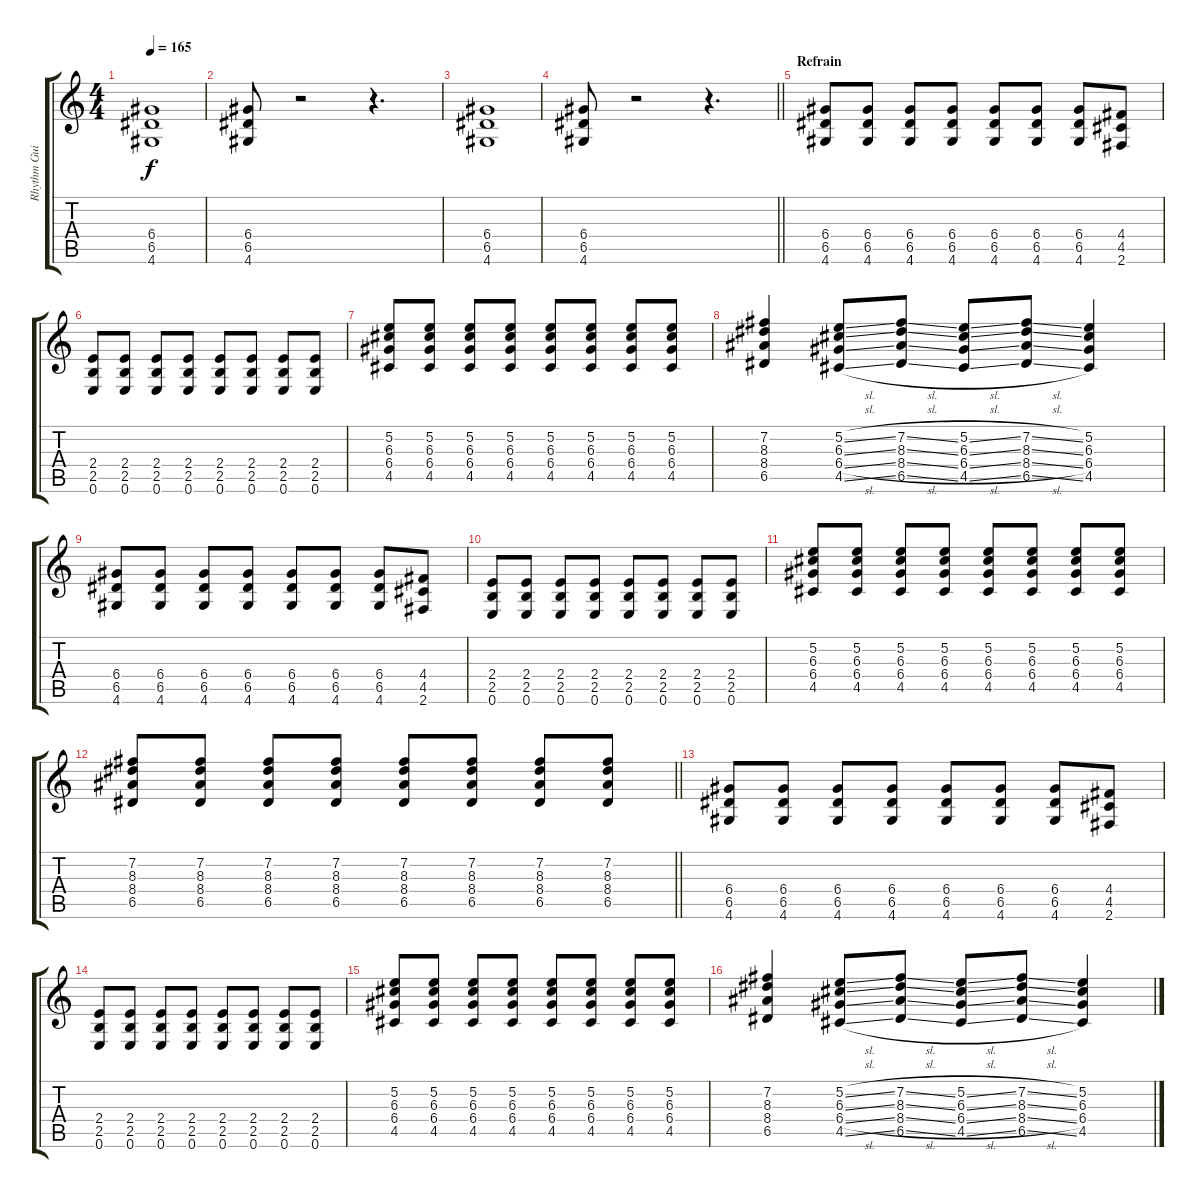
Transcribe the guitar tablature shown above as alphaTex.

\track ("Rhythm Guitar" "Rhythm Gui") {instrument distortionguitar}
\staff {score tabs}
\tuning (E4 B3 G3 D3 A2 E2) {hide}
\ts (4 4)
\tempo 165
\clef g2
\ks c
(6.4 6.5 4.6).1{dy f} |
(6.4 6.5 4.6).8 r.2 r.4{d} |
(6.4 6.5 4.6).1 |
\barLineRight lightlight
(6.4 6.5 4.6).8 r.2 r.4{d} |
\section ("" "Refrain")
(6.4 6.5 4.6).8 (6.4 6.5 4.6).8 (6.4 6.5 4.6).8 (6.4 6.5 4.6).8 (6.4 6.5 4.6).8 (6.4 6.5 4.6).8 (6.4 6.5 4.6).8 (4.4 4.5 2.6).8 |
(2.4 2.5 0.6).8 (2.4 2.5 0.6).8 (2.4 2.5 0.6).8 (2.4 2.5 0.6).8 (2.4 2.5 0.6).8 (2.4 2.5 0.6).8 (2.4 2.5 0.6).8 (2.4 2.5 0.6).8 |
(5.2 6.3 6.4 4.5).8 (5.2 6.3 6.4 4.5).8 (5.2 6.3 6.4 4.5).8 (5.2 6.3 6.4 4.5).8 (5.2 6.3 6.4 4.5).8 (5.2 6.3 6.4 4.5).8 (5.2 6.3 6.4 4.5).8 (5.2 6.3 6.4 4.5).8 |
(7.2 8.3 8.4 6.5).4 (5.2{sl} 6.3{sl} 6.4{sl} 4.5{sl}).8 (7.2{sl} 8.3{sl} 8.4{sl} 6.5{sl}).8 (5.2{sl} 6.3{sl} 6.4{sl} 4.5{sl}).8 (7.2{sl} 8.3{sl} 8.4{sl} 6.5{sl}).8 (5.2 6.3 6.4 4.5).4 |
(6.4 6.5 4.6).8 (6.4 6.5 4.6).8 (6.4 6.5 4.6).8 (6.4 6.5 4.6).8 (6.4 6.5 4.6).8 (6.4 6.5 4.6).8 (6.4 6.5 4.6).8 (4.4 4.5 2.6).8 |
(2.4 2.5 0.6).8 (2.4 2.5 0.6).8 (2.4 2.5 0.6).8 (2.4 2.5 0.6).8 (2.4 2.5 0.6).8 (2.4 2.5 0.6).8 (2.4 2.5 0.6).8 (2.4 2.5 0.6).8 |
(5.2 6.3 6.4 4.5).8 (5.2 6.3 6.4 4.5).8 (5.2 6.3 6.4 4.5).8 (5.2 6.3 6.4 4.5).8 (5.2 6.3 6.4 4.5).8 (5.2 6.3 6.4 4.5).8 (5.2 6.3 6.4 4.5).8 (5.2 6.3 6.4 4.5).8 |
\barLineRight lightlight
(7.2 8.3 8.4 6.5).8 (7.2 8.3 8.4 6.5).8 (7.2 8.3 8.4 6.5).8 (7.2 8.3 8.4 6.5).8 (7.2 8.3 8.4 6.5).8 (7.2 8.3 8.4 6.5).8 (7.2 8.3 8.4 6.5).8 (7.2 8.3 8.4 6.5).8 |
(6.4 6.5 4.6).8 (6.4 6.5 4.6).8 (6.4 6.5 4.6).8 (6.4 6.5 4.6).8 (6.4 6.5 4.6).8 (6.4 6.5 4.6).8 (6.4 6.5 4.6).8 (4.4 4.5 2.6).8 |
(2.4 2.5 0.6).8 (2.4 2.5 0.6).8 (2.4 2.5 0.6).8 (2.4 2.5 0.6).8 (2.4 2.5 0.6).8 (2.4 2.5 0.6).8 (2.4 2.5 0.6).8 (2.4 2.5 0.6).8 |
(5.2 6.3 6.4 4.5).8 (5.2 6.3 6.4 4.5).8 (5.2 6.3 6.4 4.5).8 (5.2 6.3 6.4 4.5).8 (5.2 6.3 6.4 4.5).8 (5.2 6.3 6.4 4.5).8 (5.2 6.3 6.4 4.5).8 (5.2 6.3 6.4 4.5).8 |
(7.2 8.3 8.4 6.5).4 (5.2{sl} 6.3{sl} 6.4{sl} 4.5{sl}).8 (7.2{sl} 8.3{sl} 8.4{sl} 6.5{sl}).8 (5.2{sl} 6.3{sl} 6.4{sl} 4.5{sl}).8 (7.2{sl} 8.3{sl} 8.4{sl} 6.5{sl}).8 (5.2 6.3 6.4 4.5).4
